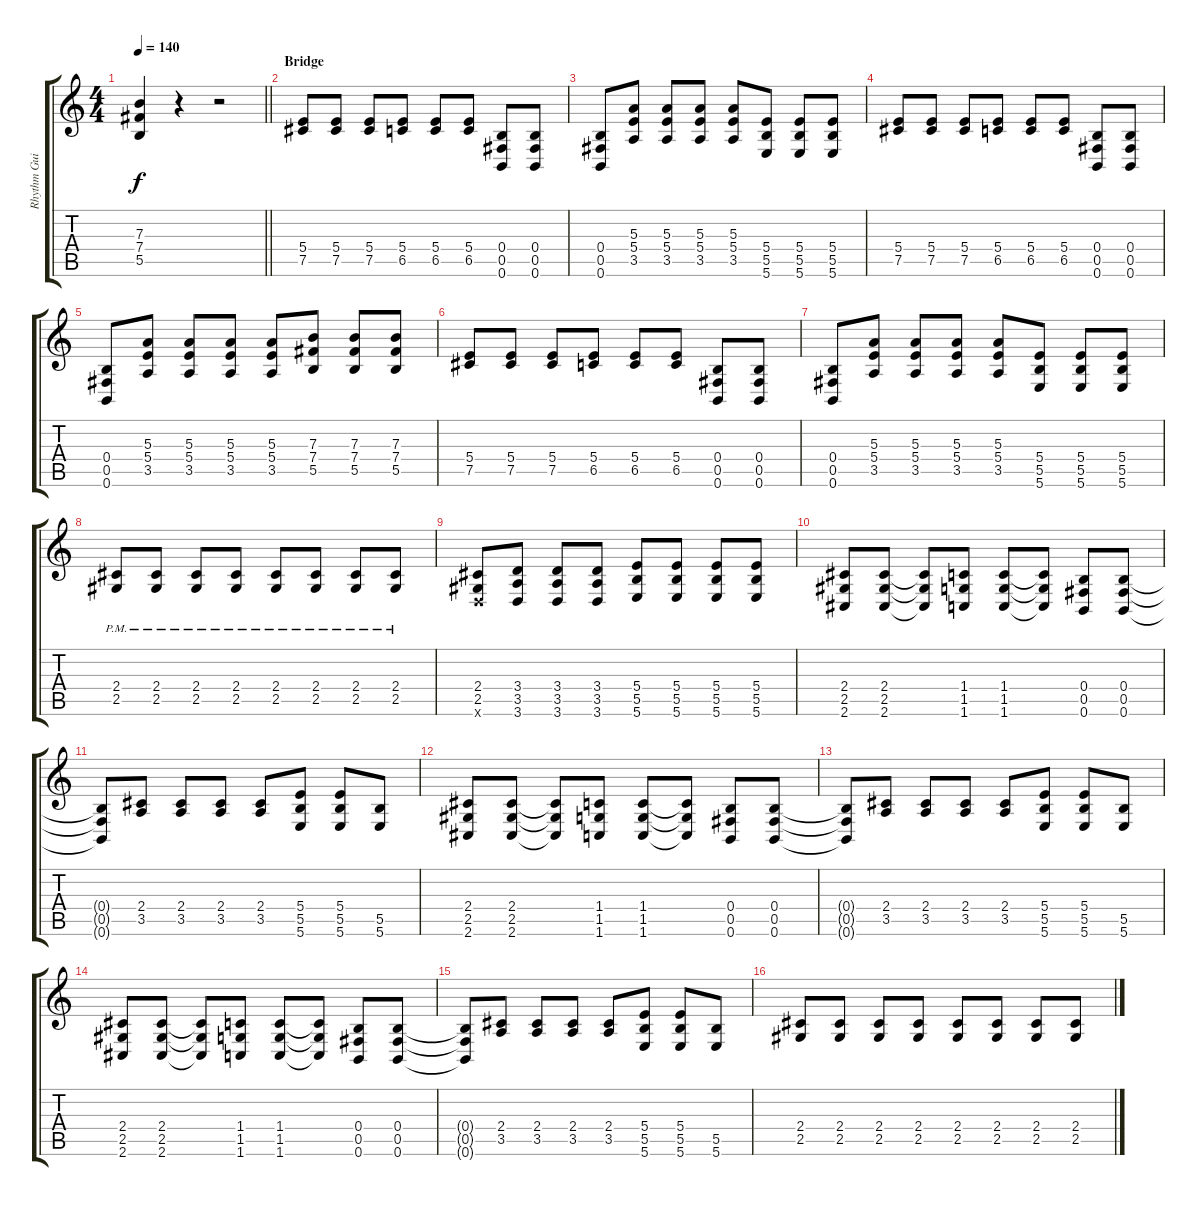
\track ("Rhythm Guitar" "Rhythm Gui") {instrument acousticguitarsteel}
\staff {score tabs}
\tuning (Db4 Ab3 E3 B2 Gb2 B1) {hide}
\ts (4 4)
\tempo 140
\clef g2
\barLineRight lightlight
\ks c
(7.3 7.4 5.5).4{dy f} r.4 r.2 |
\section ("" "Bridge")
(5.4 7.5).8 (5.4 7.5).8 (5.4 7.5).8 (5.4 6.5).8 (5.4 6.5).8 (5.4 6.5).8 (0.4 0.5 0.6).8 (0.4 0.5 0.6).8 |
(0.4 0.5 0.6).8 (5.3 5.4 3.5).8 (5.3 5.4 3.5).8 (5.3 5.4 3.5).8 (5.3 5.4 3.5).8 (5.4 5.5 5.6).8 (5.4 5.5 5.6).8 (5.4 5.5 5.6).8 |
(5.4 7.5).8 (5.4 7.5).8 (5.4 7.5).8 (5.4 6.5).8 (5.4 6.5).8 (5.4 6.5).8 (0.4 0.5 0.6).8 (0.4 0.5 0.6).8 |
(0.4 0.5 0.6).8 (5.3 5.4 3.5).8 (5.3 5.4 3.5).8 (5.3 5.4 3.5).8 (5.3 5.4 3.5).8 (7.3 7.4 5.5).8 (7.3 7.4 5.5).8 (7.3 7.4 5.5).8 |
(5.4 7.5).8 (5.4 7.5).8 (5.4 7.5).8 (5.4 6.5).8 (5.4 6.5).8 (5.4 6.5).8 (0.4 0.5 0.6).8 (0.4 0.5 0.6).8 |
(0.4 0.5 0.6).8 (5.3 5.4 3.5).8 (5.3 5.4 3.5).8 (5.3 5.4 3.5).8 (5.3 5.4 3.5).8 (5.4 5.5 5.6).8 (5.4 5.5 5.6).8 (5.4 5.5 5.6).8 |
(2.4{pm} 2.5{pm}).8 (2.4{pm} 2.5{pm}).8 (2.4{pm} 2.5{pm}).8 (2.4{pm} 2.5{pm}).8 (2.4{pm} 2.5{pm}).8 (2.4{pm} 2.5{pm}).8 (2.4{pm} 2.5{pm}).8 (2.4{pm} 2.5{pm}).8 |
(2.4 2.5 3.6{x}).8 (3.4 3.5 3.6).8 (3.4 3.5 3.6).8 (3.4 3.5 3.6).8 (5.4 5.5 5.6).8 (5.4 5.5 5.6).8 (5.4 5.5 5.6).8 (5.4 5.5 5.6).8 |
(2.4 2.5 2.6).8 (2.4 2.5 2.6).8 (2.4{t} 2.5{t} 2.6{t}).8 (1.4 1.5 1.6).8 (1.4 1.5 1.6).8 (1.4{t} 1.5{t} 1.6{t}).8 (0.4 0.5 0.6).8 (0.4 0.5 0.6).8 |
(0.4{t} 0.5{t} 0.6{t}).8 (2.4 3.5).8 (2.4 3.5).8 (2.4 3.5).8 (2.4 3.5).8 (5.4 5.5 5.6).8 (5.4 5.5 5.6).8 (5.5 5.6).8 |
(2.4 2.5 2.6).8 (2.4 2.5 2.6).8 (2.4{t} 2.5{t} 2.6{t}).8 (1.4 1.5 1.6).8 (1.4 1.5 1.6).8 (1.4{t} 1.5{t} 1.6{t}).8 (0.4 0.5 0.6).8 (0.4 0.5 0.6).8 |
(0.4{t} 0.5{t} 0.6{t}).8 (2.4 3.5).8 (2.4 3.5).8 (2.4 3.5).8 (2.4 3.5).8 (5.4 5.5 5.6).8 (5.4 5.5 5.6).8 (5.5 5.6).8 |
(2.4 2.5 2.6).8 (2.4 2.5 2.6).8 (2.4{t} 2.5{t} 2.6{t}).8 (1.4 1.5 1.6).8 (1.4 1.5 1.6).8 (1.4{t} 1.5{t} 1.6{t}).8 (0.4 0.5 0.6).8 (0.4 0.5 0.6).8 |
(0.4{t} 0.5{t} 0.6{t}).8 (2.4 3.5).8 (2.4 3.5).8 (2.4 3.5).8 (2.4 3.5).8 (5.4 5.5 5.6).8 (5.4 5.5 5.6).8 (5.5 5.6).8 |
(2.4 2.5).8 (2.4 2.5).8 (2.4 2.5).8 (2.4 2.5).8 (2.4 2.5).8 (2.4 2.5).8 (2.4 2.5).8 (2.4 2.5).8
